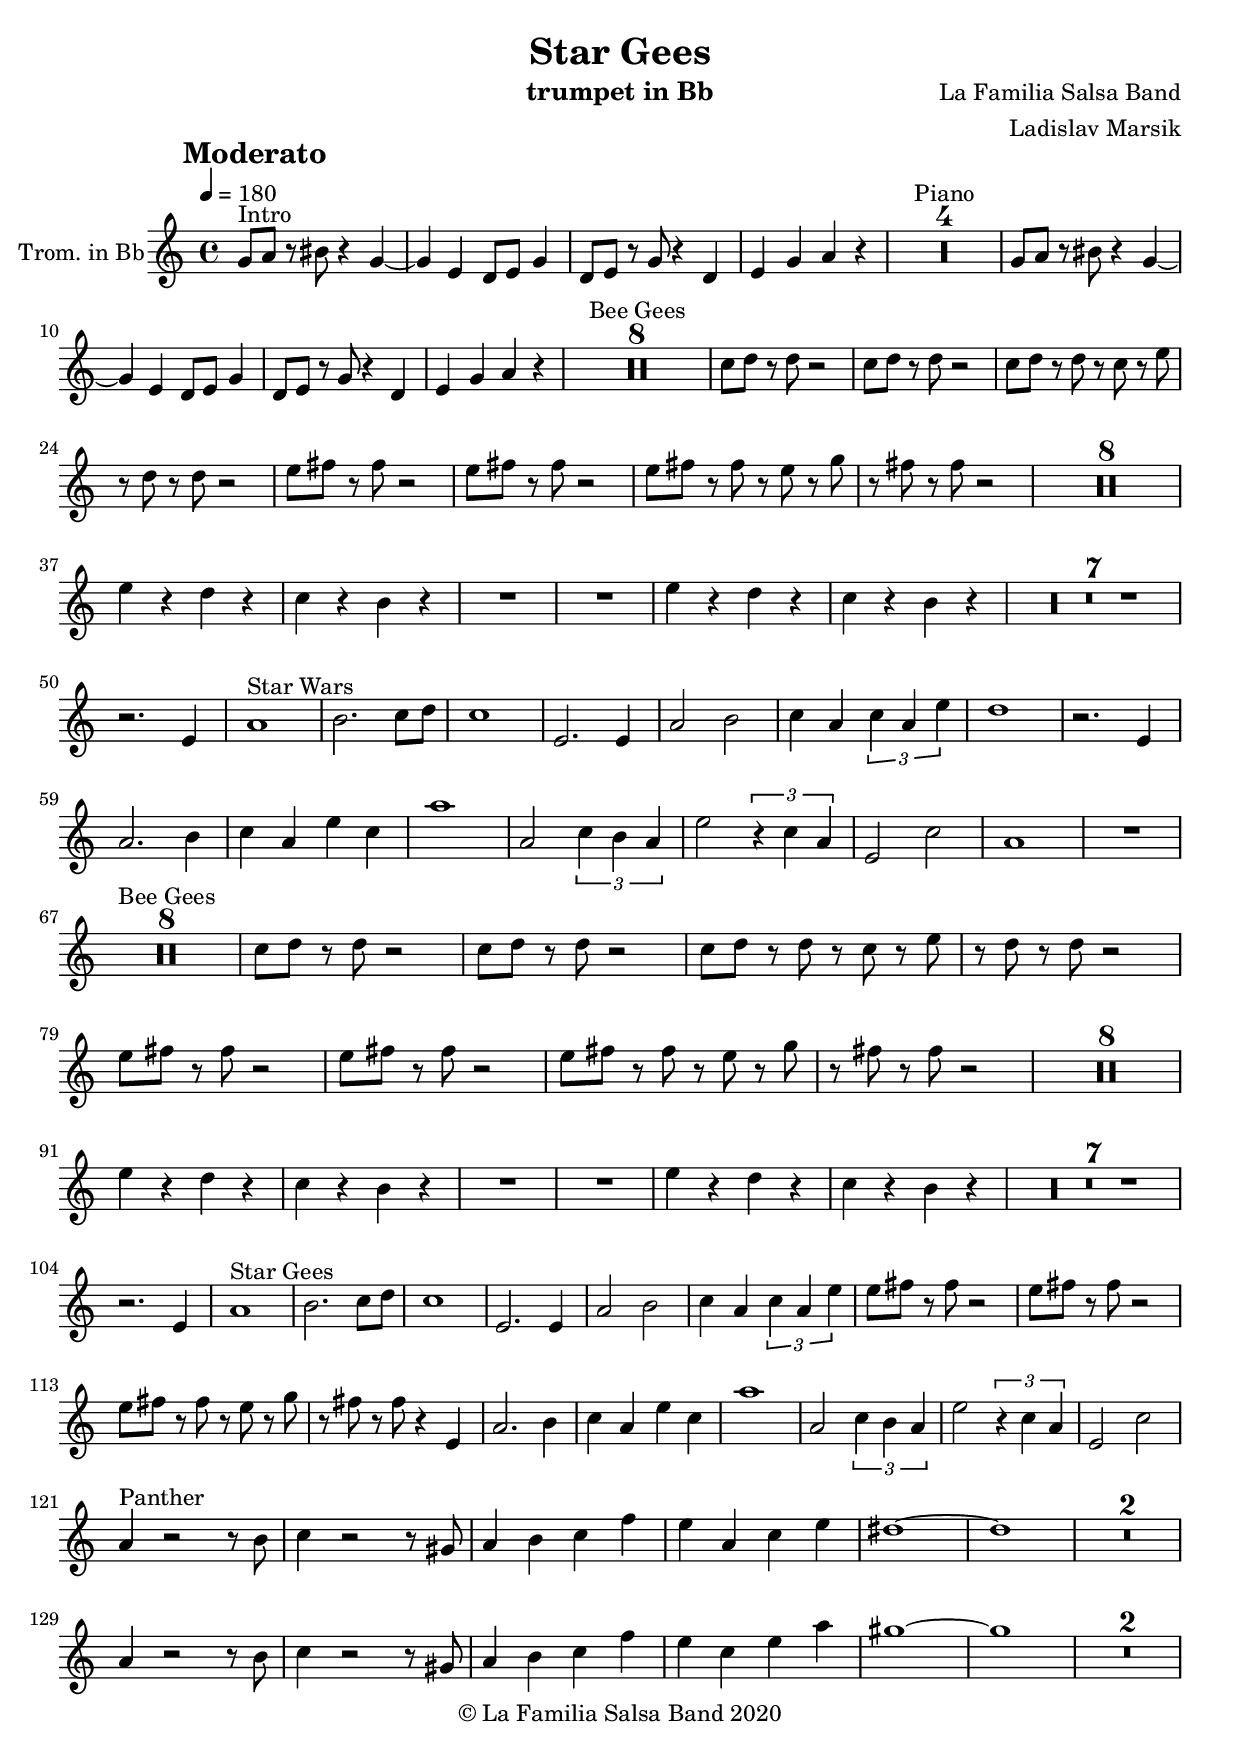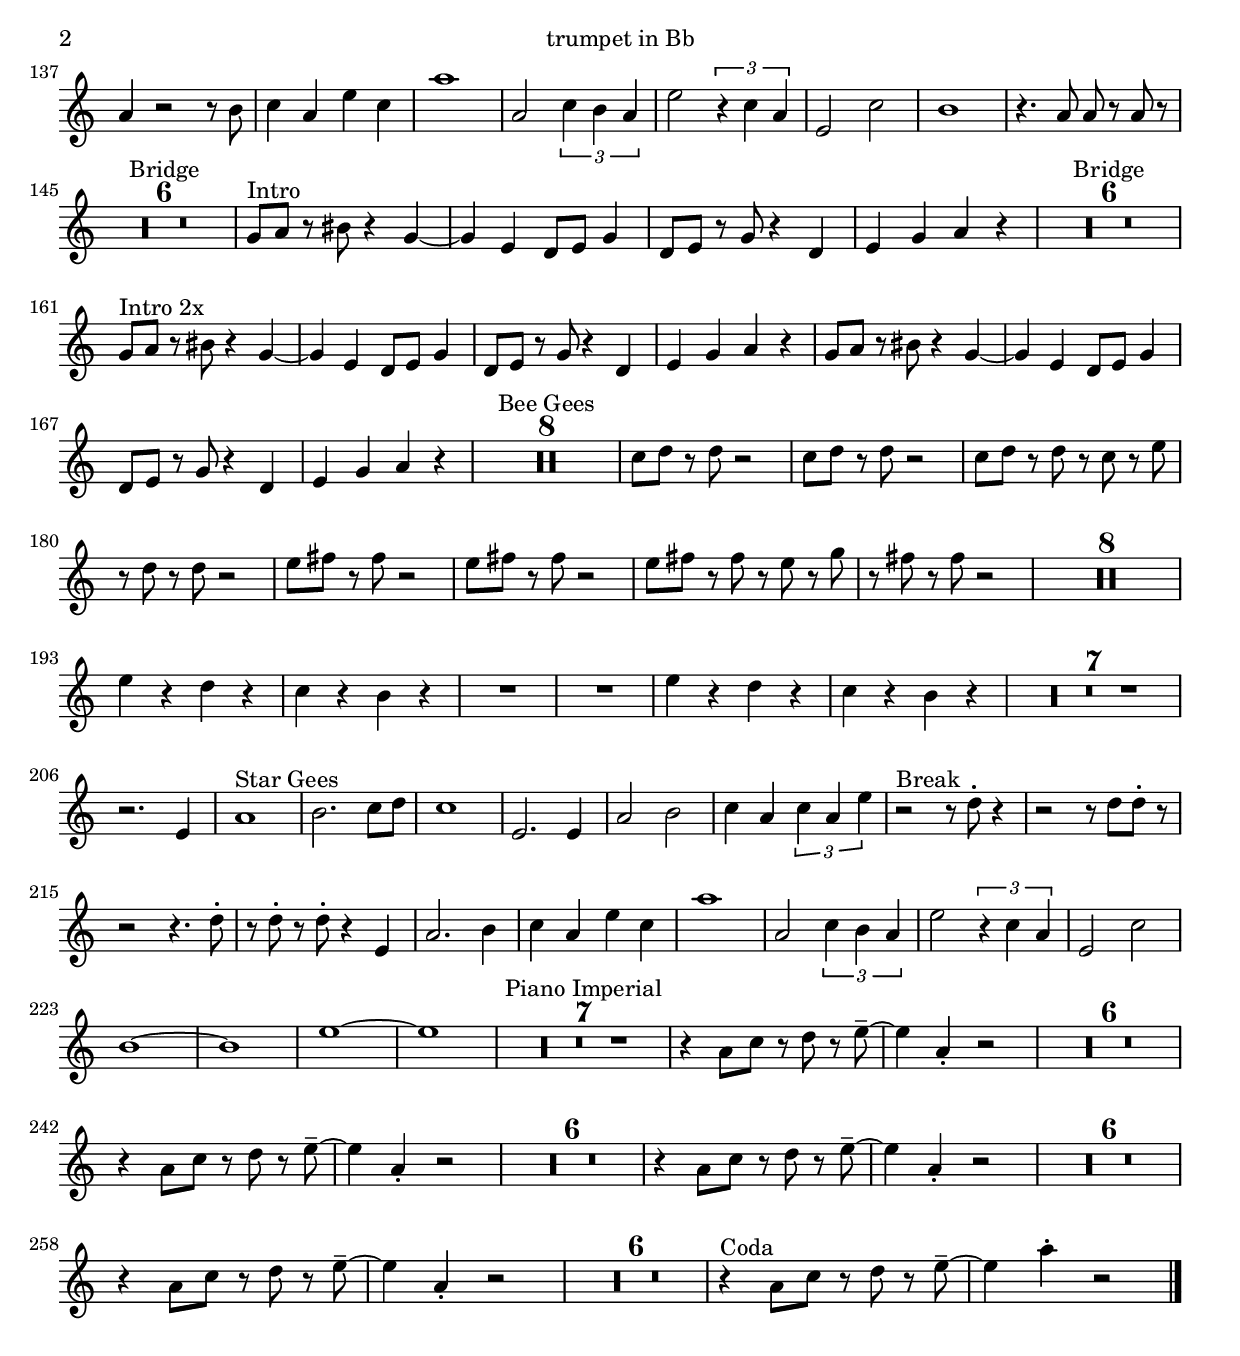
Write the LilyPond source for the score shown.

\version "2.18.2"

\header {
    title = "Star Gees"
    composer = "La Familia Salsa Band"
    arranger = "Ladislav Marsik"
    instrument = "trumpet in Bb"
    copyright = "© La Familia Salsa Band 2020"
}

tempoMark = #(define-music-function (parser location markp) (string?)
#{
		\once \override Score . RehearsalMark #'self-alignment-X = #left
    \once \override Score . RehearsalMark #'no-spacing-rods = ##t
		\once \override Score . RehearsalMark #'padding = #2.0
    \mark \markup { \bold $markp }
#})


Trumpet = \new Voice
\transpose c d
\relative c' {
    \set Staff.instrumentName = \markup {
        \center-align { "Trom. in Bb" }
    }
    \set Staff.midiInstrument = "trumpet"
    \set Staff.midiMaximumVolume = #1.0

    \key g \minor
    \time 4/4
    \tempo 4 = 180
    \tempoMark "Moderato"
    	
    \repeat volta 2 {
        f8 ^\markup { "Intro" } g r ais r4 f ~ |
        f d c8 d f4 |
        c8 d r f r4 c4 |
        d f g r |
        \set Score.skipBars = ##t R1*4 ^\markup { "Piano" }
                f8  g r ais r4 f ~ |
        f d c8 d f4 |
        c8 d r f r4 c4 |
        d f g r |
        
        \set Score.skipBars = ##t R1*8 ^\markup { "Bee Gees" }
        bes8 c r c r2 |
        bes8 c r c r2 |
        bes8 c r c r bes r d |
        r c r c r2 |
        d8 e r e r2 |
        d8 e r e r2 |
        d8 e r e r d r f |
        r e r e r2 |
        \set Score.skipBars = ##t R1*8 \break
        d4 r c r |
        bes r a r |
        R1 |
        R1 |
        d4 r c r |
        bes r a r |
        \set Score.skipBars = ##t R1*7 \break
        r2. d,4 |
        g1 ^\markup { "Star Wars" } |
        a2. bes8 c |
        bes1 |
        d,2. d4 |
        g2 a |
        bes4 g \tuplet 3/2 {bes g d'}
        c1 |
        r2. d,4 |
        g2. a4 |
        bes g d' bes |
        g'1 |
        g,2 \tuplet 3/2 {bes4 a g}
        d'2 \tuplet 3/2 { r4 bes g }
        d2 bes'2 |
        g1 |
        R1 |
        \break
        \set Score.skipBars = ##t R1*8 ^\markup { "Bee Gees" }
        bes8 c r c r2 |
        bes8 c r c r2 |
        bes8 c r c r bes r d |
        r c r c r2 |
        d8 e r e r2 |
        d8 e r e r2 |
        d8 e r e r d r f |
        r e r e r2 |
        \set Score.skipBars = ##t R1*8 \break
        d4 r c r |
        bes r a r |
        R1 |
        R1 |
        d4 r c r |
        bes r a r |
        \set Score.skipBars = ##t R1*7 \break
        r2. d,4 |
        g1 ^\markup { "Star Gees" } |
        a2. bes8 c |
        bes1 |
        d,2. d4 |
        g2 a |
        bes4 g \tuplet 3/2 {bes g d'}
        d8 e r e r2 |
        d8 e r e r2 |
        d8 e r e r d r f |
        r e r e r4 d,4 |
        g2. a4 |
        bes g d' bes |
        g'1 |
        g,2 \tuplet 3/2 {bes4 a g}
        d'2 \tuplet 3/2 { r4 bes g }
        d2 bes'2 | \break
        g4 ^\markup { "Panther" }  r2 r8 a | 
        bes4 r2 r8 fis |
        g4 a bes es |
        d g, bes d |
        cis1 ~ |
        cis |
        \set Score.skipBars = ##t R1*2 \break
        g4 r2 r8 a | 
        bes4 r2 r8 fis |
        g4 a bes es |
        d bes d g
        fis1 ~ |
        fis |
        \set Score.skipBars = ##t R1*2 \break
        g,4 r2 r8 a | 
        bes4 g d' bes |
        g'1 |
        g,2 \tuplet 3/2 {bes4 a g}
        d'2 \tuplet 3/2 { r4 bes g }
        d2 bes'2 |
        a1 |
        r4. g8 g r g r |
        \break
        R1*6  ^\markup { "Bridge" } 
                f8 ^\markup { "Intro" } g r ais r4 f ~ |
        f d c8 d f4 |
        c8 d r f r4 c4 |
        d f g r |
                R1*6  ^\markup { "Bridge" } 
                f8 ^\markup { "Intro 2x" } g r ais r4 f ~ |
        f d c8 d f4 |
        c8 d r f r4 c4 |
        d f g r |
                        f8 g r ais r4 f ~ |
        f d c8 d f4 |
        c8 d r f r4 c4 |
        d f g r |
        \set Score.skipBars = ##t R1*8 ^\markup { "Bee Gees" }
        bes8 c r c r2 |
        bes8 c r c r2 |
        bes8 c r c r bes r d |
        r c r c r2 |
        d8 e r e r2 |
        d8 e r e r2 |
        d8 e r e r d r f |
        r e r e r2 |
        \set Score.skipBars = ##t R1*8 \break
        d4 r c r |
        bes r a r |
        R1 |
        R1 |
        d4 r c r |
        bes r a r |
        \set Score.skipBars = ##t R1*7 \break
        r2. d,4 |
        g1 ^\markup { "Star Gees" } |
        a2. bes8 c |
        bes1 |
        d,2. d4 |
        g2 a |
        bes4 g \tuplet 3/2 {bes g d'}
        
        r2 ^\markup { "Break" } r8 c -. r4  |
        r2 r8 c c -. r |
        r2 r4. c8 -. |
        r c -. r c -. r4 d,4 |
        g2. a4 |
        bes g d' bes |
        g'1 |
        g,2 \tuplet 3/2 {bes4 a g}
        d'2 \tuplet 3/2 { r4 bes g }
        d2 bes'2 | \break|
        a1 ~ |
        a1 |
        d1 ~ |
        d1 |
        \set Score.skipBars = ##t R1*7 ^\markup { "Piano Imperial" }
        r4 g,8 bes r c r d \tenuto ~ |
        d4 g, -. r2 |
        \set Score.skipBars = ##t R1*6
        r4 g8 bes r c r d \tenuto ~ |
        d4 g, -. r2 |
        \set Score.skipBars = ##t R1*6
r4 g8 bes r c r d \tenuto ~ |
        d4 g, -. r2 |
        \set Score.skipBars = ##t R1*6
        r4 g8 bes r c r d \tenuto ~ |
        d4 g, -. r2 |
        \set Score.skipBars = ##t R1*6
        r4 ^\markup { "Coda" } g8 bes r c r d \tenuto ~ |
        d4 g -. r2 |
        
        
        
        
        
        \break |
    }
    
    
    \bar "|."
}

\score {
  \new Staff {
	\new Voice = "Trumpet" {
		\Trumpet		
	}
  }
  \layout {
  }
}

\score {
  \unfoldRepeats {
      \new Staff {
	    \new Voice = "Trumpet" {
		    \Trumpet			
	    }
      }
  }
  \midi {
  }
}

\paper {
	% between-system-space = 10\mm
	between-system-padding = #2
	% system-count = #6
	% ragged-bottom = ##t
	bottom-margin = 5\mm
	% top-margin = 0\mm
	% paper-height = 310\mm
}